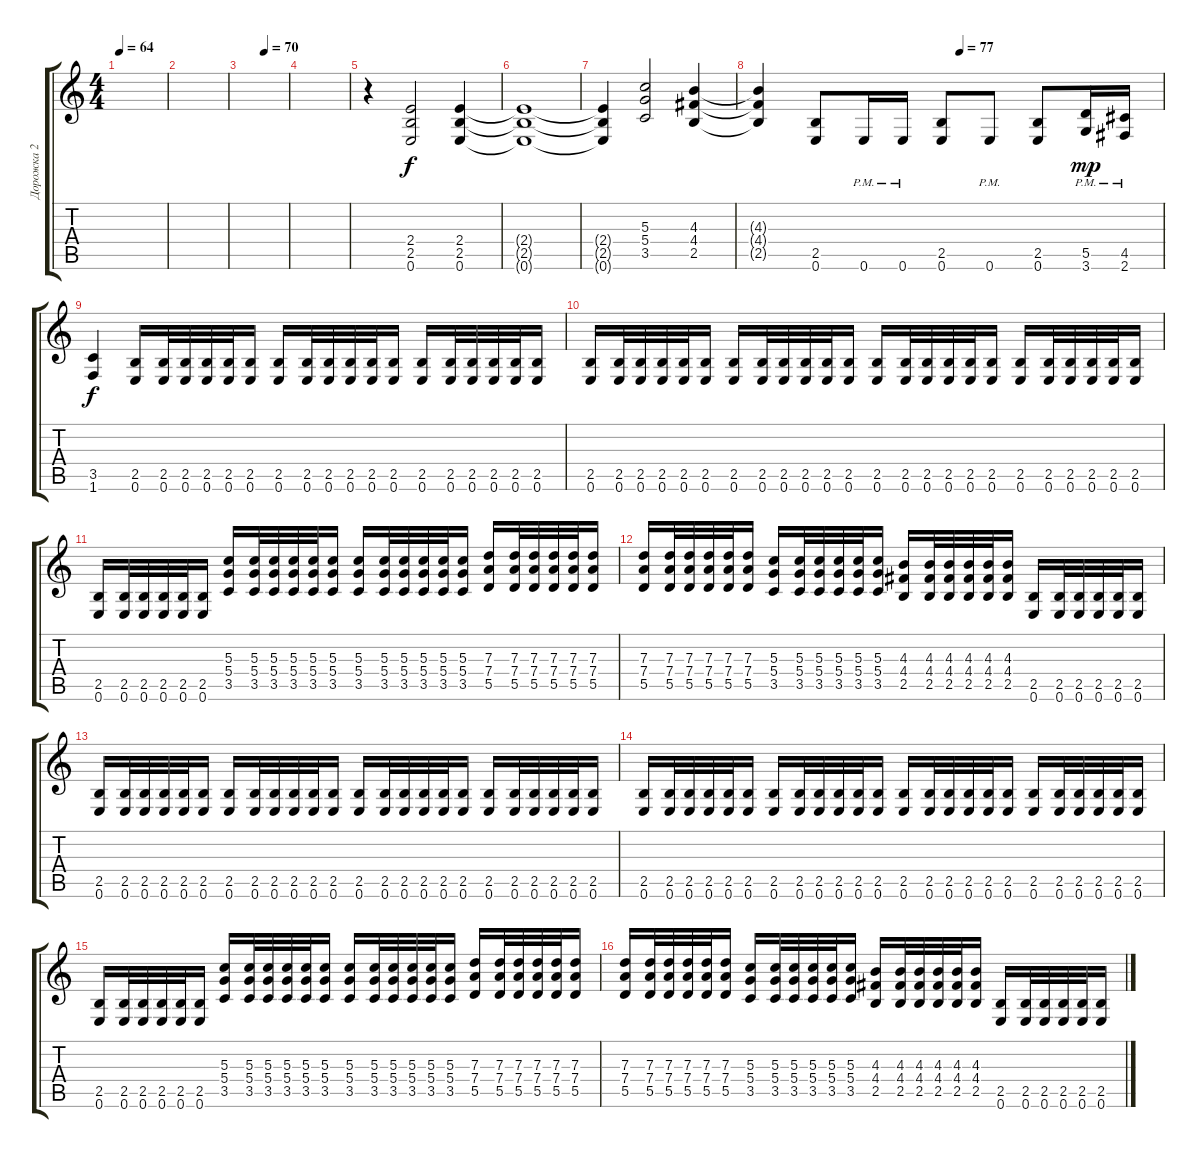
\track ("Дорожка 2" "Дорожка 2") {instrument distortionguitar}
\staff {score tabs}
\tuning (E4 B3 G3 D3 A2 E2) {hide}
\ts (4 4)
\tempo 64
\clef g2
\ks c
|
|
\tempo (70 0.5)
|
|
r.4 (2.4 2.5 0.6).2 (2.4 2.5 0.6).4 |
(2.4{t} 2.5{t} 0.6{t}).1 |
(2.4{t} 2.5{t} 0.6{t}).4 (5.3 5.4 3.5).2 (4.3 4.4 2.5).4 |
\tempo (77 0.5)
(4.3{t} 4.4{t} 2.5{t}).4 (2.5 0.6).8 0.6{pm}.16 0.6{pm}.16 (2.5 0.6).8 0.6{pm}.8 (2.5 0.6).8 (5.5{pm} 3.6{pm}).16{dy mp} (4.5{pm} 2.6{pm}).16 |
(3.5 1.6).4{dy f} (2.5 0.6).16 (2.5 0.6).32 (2.5 0.6).32 (2.5 0.6).32 (2.5 0.6).32 (2.5 0.6).16 (2.5 0.6).16 (2.5 0.6).32 (2.5 0.6).32 (2.5 0.6).32 (2.5 0.6).32 (2.5 0.6).16 (2.5 0.6).16 (2.5 0.6).32 (2.5 0.6).32 (2.5 0.6).32 (2.5 0.6).32 (2.5 0.6).16 |
(2.5 0.6).16 (2.5 0.6).32 (2.5 0.6).32 (2.5 0.6).32 (2.5 0.6).32 (2.5 0.6).16 (2.5 0.6).16 (2.5 0.6).32 (2.5 0.6).32 (2.5 0.6).32 (2.5 0.6).32 (2.5 0.6).16 (2.5 0.6).16 (2.5 0.6).32 (2.5 0.6).32 (2.5 0.6).32 (2.5 0.6).32 (2.5 0.6).16 (2.5 0.6).16 (2.5 0.6).32 (2.5 0.6).32 (2.5 0.6).32 (2.5 0.6).32 (2.5 0.6).16 |
(2.5 0.6).16 (2.5 0.6).32 (2.5 0.6).32 (2.5 0.6).32 (2.5 0.6).32 (2.5 0.6).16 (5.3 5.4 3.5).16 (5.3 5.4 3.5).32 (5.3 5.4 3.5).32 (5.3 5.4 3.5).32 (5.3 5.4 3.5).32 (5.3 5.4 3.5).16 (5.3 5.4 3.5).16 (5.3 5.4 3.5).32 (5.3 5.4 3.5).32 (5.3 5.4 3.5).32 (5.3 5.4 3.5).32 (5.3 5.4 3.5).16 (7.3 7.4 5.5).16 (7.3 7.4 5.5).32 (7.3 7.4 5.5).32 (7.3 7.4 5.5).32 (7.3 7.4 5.5).32 (7.3 7.4 5.5).16 |
(7.3 7.4 5.5).16 (7.3 7.4 5.5).32 (7.3 7.4 5.5).32 (7.3 7.4 5.5).32 (7.3 7.4 5.5).32 (7.3 7.4 5.5).16 (5.3 5.4 3.5).16 (5.3 5.4 3.5).32 (5.3 5.4 3.5).32 (5.3 5.4 3.5).32 (5.3 5.4 3.5).32 (5.3 5.4 3.5).16 (4.3 4.4 2.5).16 (4.3 4.4 2.5).32 (4.3 4.4 2.5).32 (4.3 4.4 2.5).32 (4.3 4.4 2.5).32 (4.3 4.4 2.5).16 (2.5 0.6).16 (2.5 0.6).32 (2.5 0.6).32 (2.5 0.6).32 (2.5 0.6).32 (2.5 0.6).16 |
(2.5 0.6).16 (2.5 0.6).32 (2.5 0.6).32 (2.5 0.6).32 (2.5 0.6).32 (2.5 0.6).16 (2.5 0.6).16 (2.5 0.6).32 (2.5 0.6).32 (2.5 0.6).32 (2.5 0.6).32 (2.5 0.6).16 (2.5 0.6).16 (2.5 0.6).32 (2.5 0.6).32 (2.5 0.6).32 (2.5 0.6).32 (2.5 0.6).16 (2.5 0.6).16 (2.5 0.6).32 (2.5 0.6).32 (2.5 0.6).32 (2.5 0.6).32 (2.5 0.6).16 |
(2.5 0.6).16 (2.5 0.6).32 (2.5 0.6).32 (2.5 0.6).32 (2.5 0.6).32 (2.5 0.6).16 (2.5 0.6).16 (2.5 0.6).32 (2.5 0.6).32 (2.5 0.6).32 (2.5 0.6).32 (2.5 0.6).16 (2.5 0.6).16 (2.5 0.6).32 (2.5 0.6).32 (2.5 0.6).32 (2.5 0.6).32 (2.5 0.6).16 (2.5 0.6).16 (2.5 0.6).32 (2.5 0.6).32 (2.5 0.6).32 (2.5 0.6).32 (2.5 0.6).16 |
(2.5 0.6).16 (2.5 0.6).32 (2.5 0.6).32 (2.5 0.6).32 (2.5 0.6).32 (2.5 0.6).16 (5.3 5.4 3.5).16 (5.3 5.4 3.5).32 (5.3 5.4 3.5).32 (5.3 5.4 3.5).32 (5.3 5.4 3.5).32 (5.3 5.4 3.5).16 (5.3 5.4 3.5).16 (5.3 5.4 3.5).32 (5.3 5.4 3.5).32 (5.3 5.4 3.5).32 (5.3 5.4 3.5).32 (5.3 5.4 3.5).16 (7.3 7.4 5.5).16 (7.3 7.4 5.5).32 (7.3 7.4 5.5).32 (7.3 7.4 5.5).32 (7.3 7.4 5.5).32 (7.3 7.4 5.5).16 |
(7.3 7.4 5.5).16 (7.3 7.4 5.5).32 (7.3 7.4 5.5).32 (7.3 7.4 5.5).32 (7.3 7.4 5.5).32 (7.3 7.4 5.5).16 (5.3 5.4 3.5).16 (5.3 5.4 3.5).32 (5.3 5.4 3.5).32 (5.3 5.4 3.5).32 (5.3 5.4 3.5).32 (5.3 5.4 3.5).16 (4.3 4.4 2.5).16 (4.3 4.4 2.5).32 (4.3 4.4 2.5).32 (4.3 4.4 2.5).32 (4.3 4.4 2.5).32 (4.3 4.4 2.5).16 (2.5 0.6).16 (2.5 0.6).32 (2.5 0.6).32 (2.5 0.6).32 (2.5 0.6).32 (2.5 0.6).16
